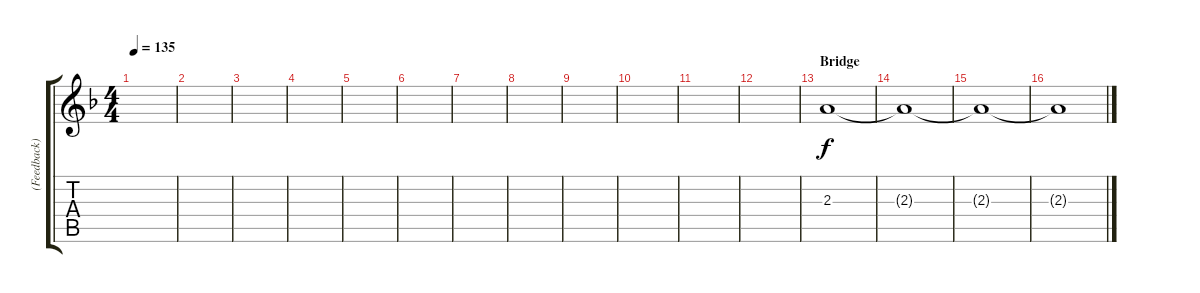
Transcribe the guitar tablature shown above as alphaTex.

\track ("(Feedback)" "(Feedback)") {instrument guitarharmonics}
\staff {score tabs}
\tuning (E4 B3 G3 D3 A2 D2) {hide}
\ts (4 4)
\tempo 135
\clef g2
\ks f
|
|
|
|
|
|
|
|
|
|
|
|
\section ("" "Bridge")
2.3.1 |
2.3{t}.1 |
2.3{t}.1 |
2.3{t}.1
